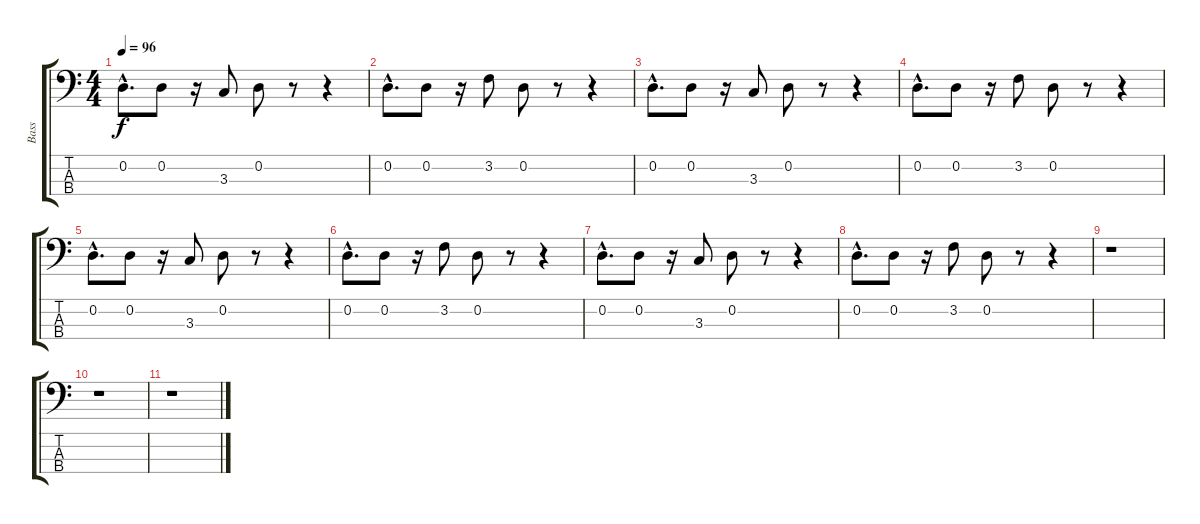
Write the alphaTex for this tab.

\track ("Bass" "Bass") {instrument electricbassfinger}
\staff {score tabs}
\tuning (G2 D2 A1 E1) {hide}
\ts (4 4)
\tempo 96
\clef f4
\ks c
0.2{hac}.8{d dy f} 0.2.8 r.16 3.3.8 0.2.8 r.8 r.4 |
0.2{hac}.8{d} 0.2.8 r.16 3.2.8 0.2.8 r.8 r.4 |
0.2{hac}.8{d} 0.2.8 r.16 3.3.8 0.2.8 r.8 r.4 |
0.2{hac}.8{d} 0.2.8 r.16 3.2.8 0.2.8 r.8 r.4 |
0.2{hac}.8{d} 0.2.8 r.16 3.3.8 0.2.8 r.8 r.4 |
0.2{hac}.8{d} 0.2.8 r.16 3.2.8 0.2.8 r.8 r.4 |
0.2{hac}.8{d volume 0} 0.2.8 r.16 3.3.8 0.2.8 r.8 r.4 |
0.2{hac}.8{d} 0.2.8 r.16 3.2.8 0.2.8 r.8 r.4 |
r.1 |
r.1 |
r.1
